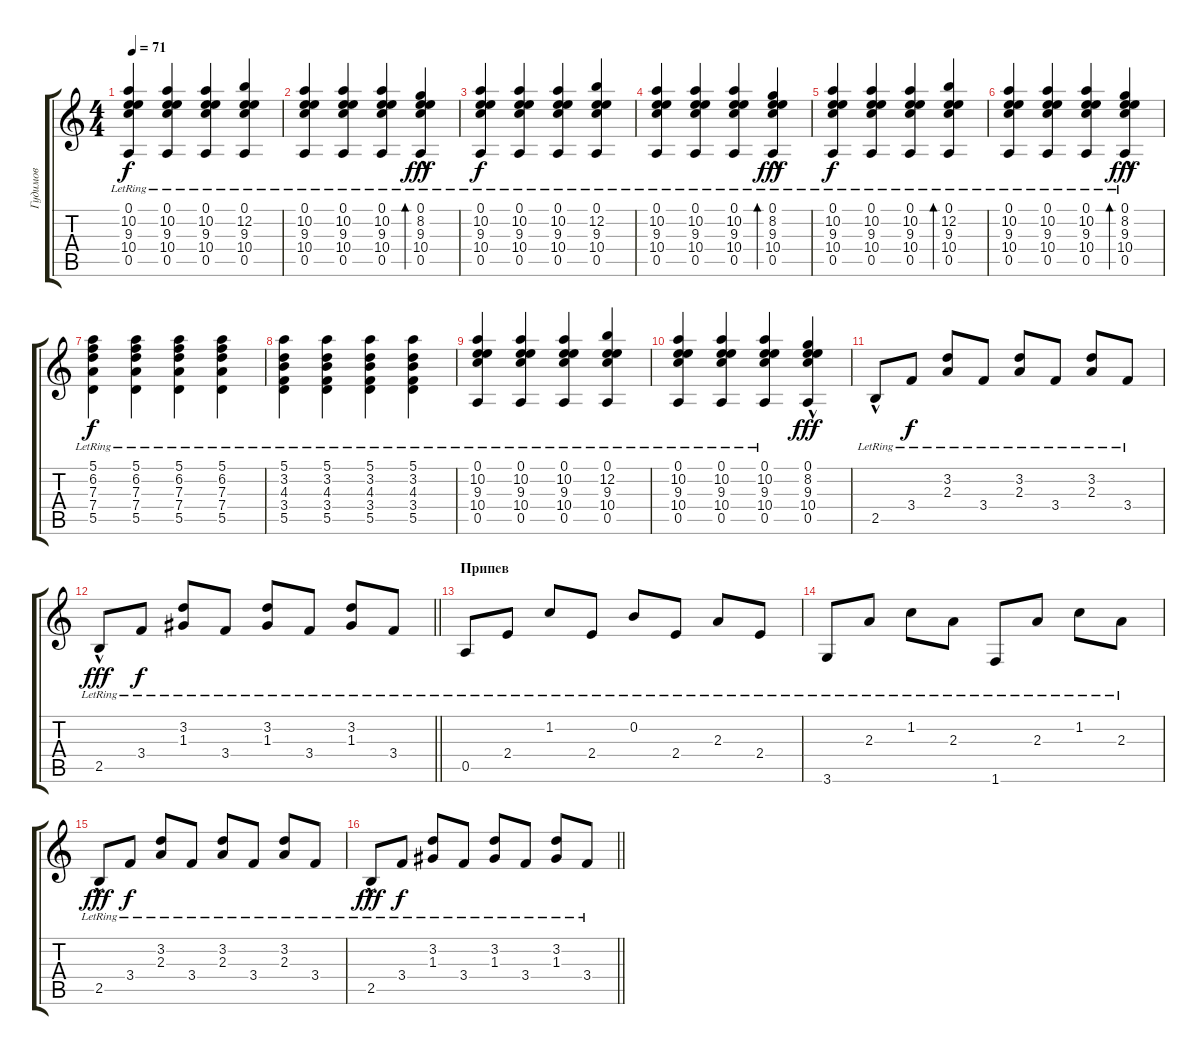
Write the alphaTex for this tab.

\track ("Гудимов" "Гудимов") {instrument acousticguitarsteel}
\staff {score tabs}
\tuning (E4 B3 G3 D3 A2 E2) {hide}
\ts (4 4)
\tempo 71
\clef g2
\ks c
(0.1{lr} 10.2{lr} 9.3{lr} 10.4{lr} 0.5{lr}).4{dy f} (0.1{lr} 10.2{lr} 9.3{lr} 10.4{lr} 0.5{lr}).4 (0.1{lr} 10.2{lr} 9.3{lr} 10.4{lr} 0.5{lr}).4 (0.1{lr} 12.2{lr} 9.3{lr} 10.4{lr} 0.5{lr}).4 |
(0.1{lr} 10.2{lr} 9.3{lr} 10.4{lr} 0.5{lr}).4 (0.1{lr} 10.2{lr} 9.3{lr} 10.4{lr} 0.5{lr}).4 (0.1{lr} 10.2{lr} 9.3{lr} 10.4{lr} 0.5{lr}).4 (0.1{hac lr} 8.2{hac lr} 9.3{hac lr} 10.4{hac lr} 0.5{hac lr}).4{bd 120 dy fff} |
(0.1{lr} 10.2{lr} 9.3{lr} 10.4{lr} 0.5{lr}).4{dy f} (0.1{lr} 10.2{lr} 9.3{lr} 10.4{lr} 0.5{lr}).4 (0.1{lr} 10.2{lr} 9.3{lr} 10.4{lr} 0.5{lr}).4 (0.1{lr} 12.2{lr} 9.3{lr} 10.4{lr} 0.5{lr}).4 |
(0.1{lr} 10.2{lr} 9.3{lr} 10.4{lr} 0.5{lr}).4 (0.1{lr} 10.2{lr} 9.3{lr} 10.4{lr} 0.5{lr}).4 (0.1{lr} 10.2{lr} 9.3{lr} 10.4{lr} 0.5{lr}).4 (0.1{hac lr} 8.2{hac lr} 9.3{hac lr} 10.4{hac lr} 0.5{hac lr}).4{bd 120 dy fff} |
(0.1{lr} 10.2{lr} 9.3{lr} 10.4{lr} 0.5{lr}).4{dy f} (0.1{lr} 10.2{lr} 9.3{lr} 10.4{lr} 0.5{lr}).4 (0.1{lr} 10.2{lr} 9.3{lr} 10.4{lr} 0.5{lr}).4 (0.1{lr} 12.2{lr} 9.3{lr} 10.4{lr} 0.5{lr}).4{bd 120} |
(0.1{lr} 10.2{lr} 9.3{lr} 10.4{lr} 0.5{lr}).4 (0.1{lr} 10.2{lr} 9.3{lr} 10.4{lr} 0.5{lr}).4 (0.1{lr} 10.2{lr} 9.3{lr} 10.4{lr} 0.5{lr}).4 (0.1{hac lr} 8.2{hac lr} 9.3{hac lr} 10.4{hac lr} 0.5{hac lr}).4{bd 120 dy fff} |
(5.1{lr} 6.2{lr} 7.3{lr} 7.4{lr} 5.5{lr}).4{dy f} (5.1{lr} 6.2{lr} 7.3{lr} 7.4{lr} 5.5{lr}).4 (5.1{lr} 6.2{lr} 7.3{lr} 7.4{lr} 5.5{lr}).4 (5.1{lr} 6.2{lr} 7.3{lr} 7.4{lr} 5.5{lr}).4 |
(5.1{lr} 3.2{lr} 4.3{lr} 3.4{lr} 5.5{lr}).4 (5.1{lr} 3.2{lr} 4.3{lr} 3.4{lr} 5.5{lr}).4 (5.1{lr} 3.2{lr} 4.3{lr} 3.4{lr} 5.5{lr}).4 (5.1{lr} 3.2{lr} 4.3{lr} 3.4{lr} 5.5{lr}).4 |
(0.1{lr} 10.2{lr} 9.3{lr} 10.4{lr} 0.5{lr}).4 (0.1{lr} 10.2{lr} 9.3{lr} 10.4{lr} 0.5{lr}).4 (0.1{lr} 10.2{lr} 9.3{lr} 10.4{lr} 0.5{lr}).4 (0.1{lr} 12.2{lr} 9.3{lr} 10.4{lr} 0.5{lr}).4 |
(0.1{lr} 10.2{lr} 9.3{lr} 10.4{lr} 0.5{lr}).4 (0.1{lr} 10.2{lr} 9.3{lr} 10.4{lr} 0.5{lr}).4 (0.1{lr} 10.2{lr} 9.3{lr} 10.4{lr} 0.5{lr}).4 (0.1{hac} 8.2{hac} 9.3{hac} 10.4{hac} 0.5{hac}).4{dy fff} |
2.5{hac lr}.8{volume 12} 3.4{lr}.8{dy f} (3.2{lr} 2.3{lr}).8 3.4{lr}.8 (3.2{lr} 2.3{lr}).8 3.4{lr}.8 (3.2{lr} 2.3{lr}).8 3.4{lr}.8 |
\barLineRight lightlight
2.5{hac lr}.8{dy fff} 3.4{lr}.8{dy f} (3.2{lr} 1.3{lr}).8 3.4{lr}.8 (3.2{lr} 1.3{lr}).8 3.4{lr}.8 (3.2{lr} 1.3{lr}).8 3.4{lr}.8 |
\section ("" "Припев")
0.5{lr}.8 2.4{lr}.8 1.2{lr}.8 2.4{lr}.8 0.2{lr}.8 2.4{lr}.8 2.3{lr}.8 2.4{lr}.8 |
3.6{lr}.8 2.3{lr}.8 1.2{lr}.8 2.3{lr}.8 1.6{lr}.8 2.3{lr}.8 1.2{lr}.8 2.3{lr}.8 |
2.5{hac lr}.8{dy fff volume 12} 3.4{lr}.8{dy f} (3.2{lr} 2.3{lr}).8 3.4{lr}.8 (3.2{lr} 2.3{lr}).8 3.4{lr}.8 (3.2{lr} 2.3{lr}).8 3.4{lr}.8 |
\barLineRight lightlight
2.5{hac lr}.8{dy fff} 3.4{lr}.8{dy f} (3.2{lr} 1.3{lr}).8 3.4{lr}.8 (3.2{lr} 1.3{lr}).8 3.4{lr}.8 (3.2{lr} 1.3{lr}).8 3.4{lr}.8
